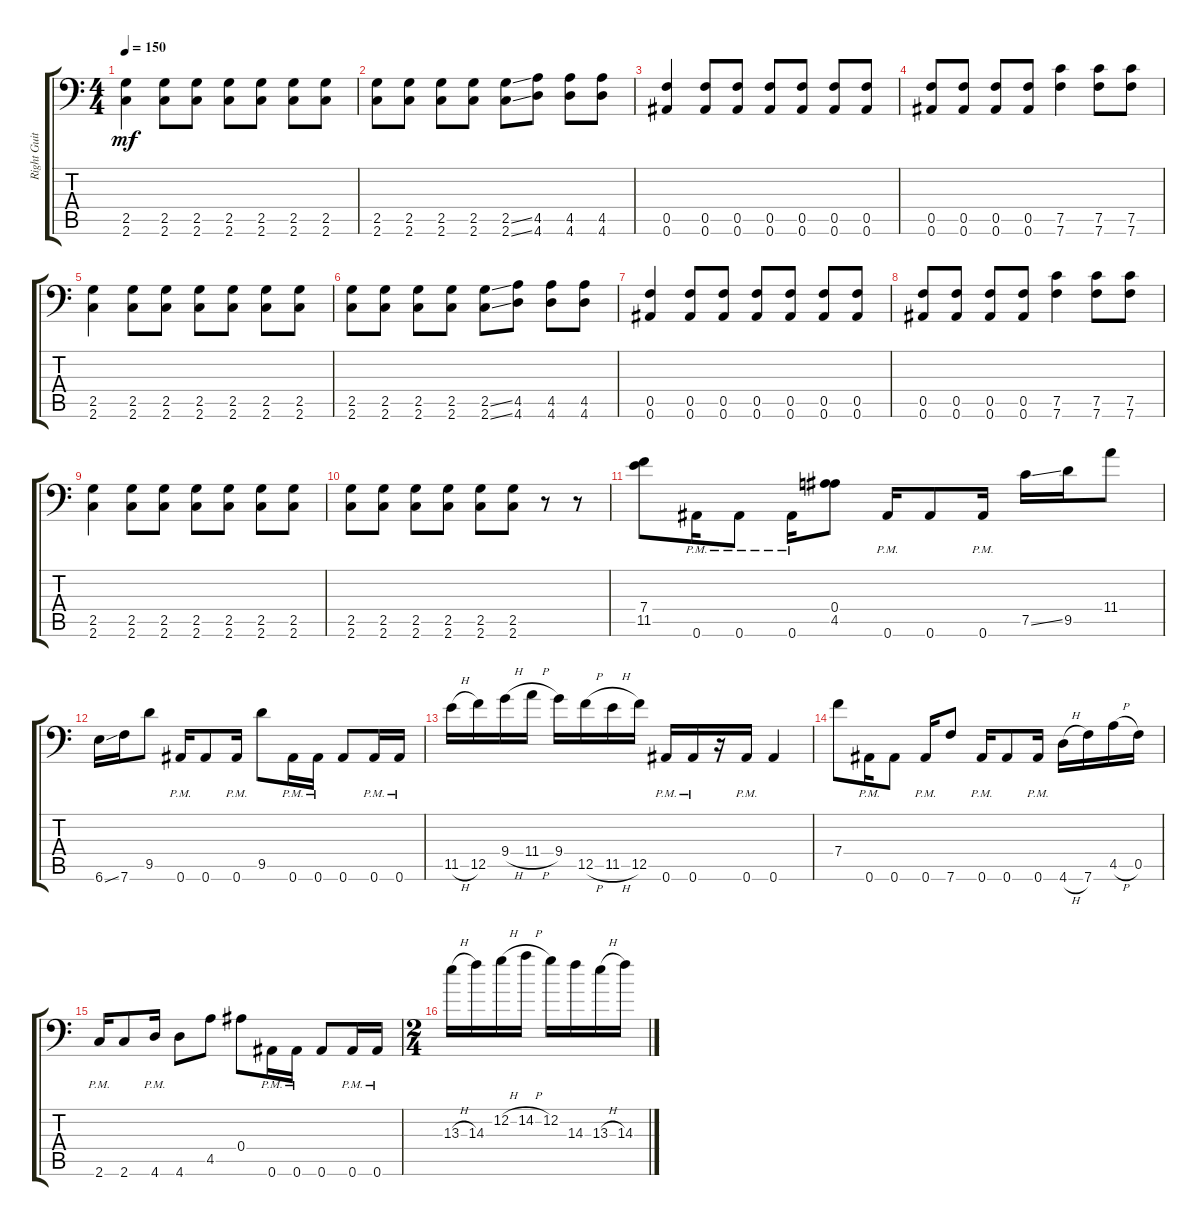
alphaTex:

\track ("Right Guitar" "Right Guit") {instrument distortionguitar}
\staff {score tabs}
\tuning (C4 G3 Eb3 Bb2 F2 Bb1) {hide}
\ts (4 4)
\tempo 150
\clef f4
\ks c
(2.5 2.6).4{dy mf} (2.5 2.6).8 (2.5 2.6).8 (2.5 2.6).8 (2.5 2.6).8 (2.5 2.6).8 (2.5 2.6).8 |
(2.5 2.6).8 (2.5 2.6).8 (2.5 2.6).8 (2.5 2.6).8 (2.5{ss} 2.6{ss}).8 (4.5 4.6).8 (4.5 4.6).8 (4.5 4.6).8 |
(0.5 0.6).4 (0.5 0.6).8 (0.5 0.6).8 (0.5 0.6).8 (0.5 0.6).8 (0.5 0.6).8 (0.5 0.6).8 |
(0.5 0.6).8 (0.5 0.6).8 (0.5 0.6).8 (0.5 0.6).8 (7.5 7.6).4 (7.5 7.6).8 (7.5 7.6).8 |
(2.5 2.6).4 (2.5 2.6).8 (2.5 2.6).8 (2.5 2.6).8 (2.5 2.6).8 (2.5 2.6).8 (2.5 2.6).8 |
(2.5 2.6).8 (2.5 2.6).8 (2.5 2.6).8 (2.5 2.6).8 (2.5{ss} 2.6{ss}).8 (4.5 4.6).8 (4.5 4.6).8 (4.5 4.6).8 |
(0.5 0.6).4 (0.5 0.6).8 (0.5 0.6).8 (0.5 0.6).8 (0.5 0.6).8 (0.5 0.6).8 (0.5 0.6).8 |
(0.5 0.6).8 (0.5 0.6).8 (0.5 0.6).8 (0.5 0.6).8 (7.5 7.6).4 (7.5 7.6).8 (7.5 7.6).8 |
(2.5 2.6).4 (2.5 2.6).8 (2.5 2.6).8 (2.5 2.6).8 (2.5 2.6).8 (2.5 2.6).8 (2.5 2.6).8 |
(2.5 2.6).8 (2.5 2.6).8 (2.5 2.6).8 (2.5 2.6).8 (2.5 2.6).8 (2.5 2.6).8 r.8 r.8 |
(7.4 11.5).8 0.6{pm}.16 0.6{pm}.8 0.6{pm}.16 (0.4 4.5).8 0.6{pm}.16 0.6.8 0.6{pm}.16 7.5{ss}.16 9.5.16 11.4.8 |
6.6{ss}.16 7.6.16 9.5.8 0.6{pm}.16 0.6.8 0.6{pm}.16 9.5.8 0.6{pm}.16 0.6{pm}.16 0.6.8 0.6{pm}.16 0.6{pm}.16 |
11.5{h}.16 12.5.16 9.4{h}.16 11.4{h}.16 9.4.16 12.5{h}.16 11.5{h}.16 12.5.16 0.6{pm}.16 0.6{pm}.16 r.16 0.6{pm}.16 0.6.4 |
7.4.8 0.6{pm}.16 0.6.8 0.6{pm}.16 7.6.8 0.6{pm}.16 0.6.8 0.6{pm}.16 4.6{h}.16 7.6.16 4.5{h}.16 0.5.16 |
2.6{pm}.16 2.6.8 4.6{pm}.16 4.6.8 4.5.8 0.4.8 0.6{pm}.16 0.6{pm}.16 0.6.8 0.6{pm}.16 0.6{pm}.16 |
\ts (2 4)
13.3{h}.16 14.3.16 12.2{h}.16 14.2{h}.16 12.2.16 14.3.16 13.3{h}.16 14.3.16
